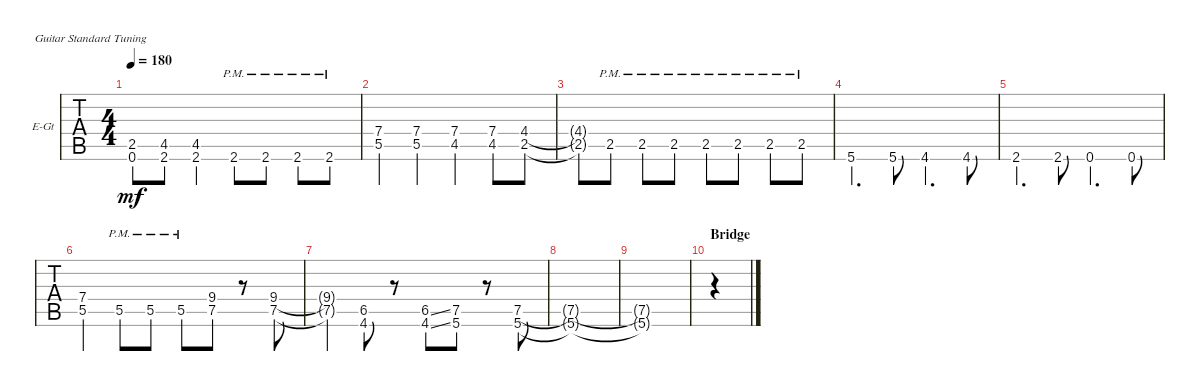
\defaultSystemsLayout 4
\bracketExtendMode groupsimilarinstruments
\firstSystemTrackNameOrientation horizontal
\otherSystemsTrackNameOrientation horizontal
\track ("Cole Train" "E-Gt") {instrument distortionguitar}
\staff {tabs}
\tuning (E4 B3 G3 D3 A2 E2)
\ts (4 4)
\tempo 180
\clef g2
\scale
0.25
\ks c
(0.6{t} 2.5{t}).8{dy mf} (2.6 4.5).8 (2.6 4.5).4 2.6{pm}.8 2.6{pm}.8 2.6{pm}.8 2.6{pm}.8 |
\scale
0.25 (5.5 7.4).4 (5.5 7.4).4 (4.5 7.4).4 (4.5 7.4).8 (2.5 4.4).8 |
\scale
0.25 (2.5{t} 4.4{t}).8 2.5{pm}.8 2.5{pm}.8 2.5{pm}.8 2.5{pm}.8 2.5{pm}.8 2.5{pm}.8 2.5{pm}.8 |
\scale
0.25 5.6.4{d} 5.6.8 4.6.4{d} 4.6.8 |
\scale
0.25 2.6.4{d} 2.6.8 0.6.4{d} 0.6.8 |
(5.5 7.4).4 5.5{pm}.8 5.5{pm}.8 5.5{pm}.8 (7.5 9.4).8 r.8 (7.5 9.4).8 |
(7.5{t} 9.4{t}).4 (4.6 6.5).8 r.8 (4.6{ss} 6.5{ss}).8 (5.6 7.5).8 r.8 (5.6 7.5).8 |
(5.6{t} 7.5{t}).1 |
(5.6{t} 7.5{t}).1 |
\section ("" "Bridge")
